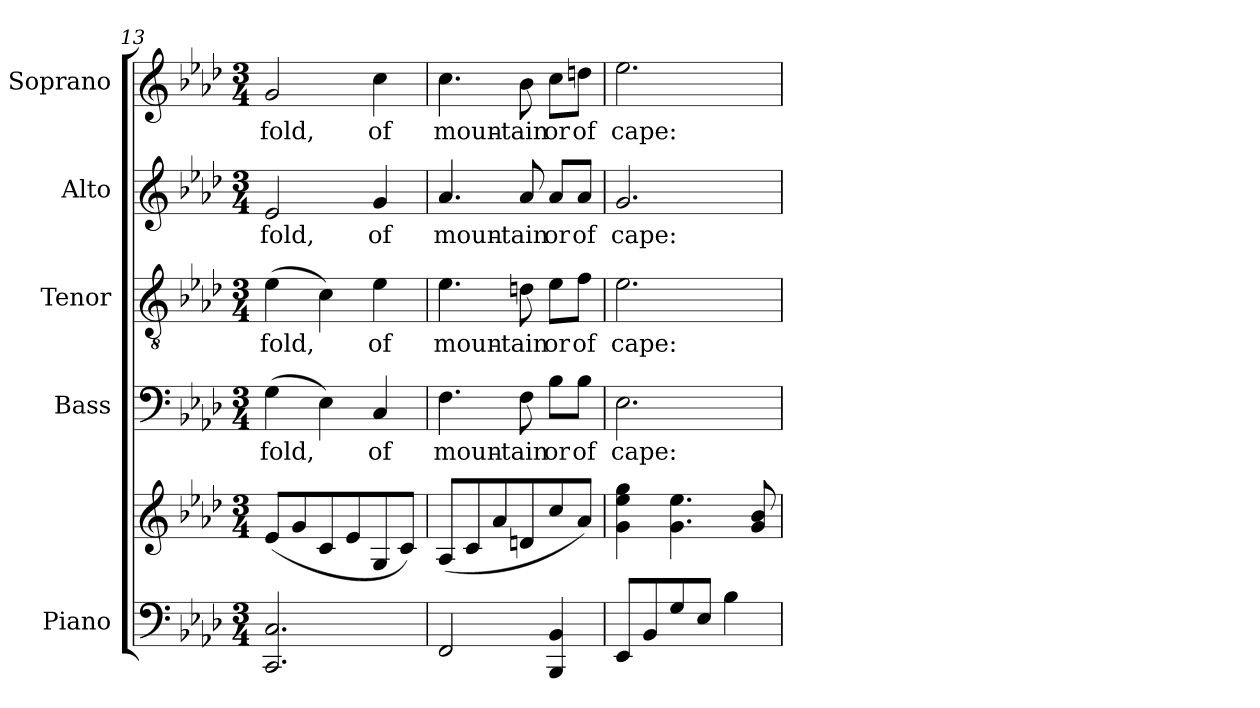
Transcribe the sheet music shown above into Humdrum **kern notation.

**kern	**kern	**kern	**text	**kern	**text	**kern	**text	**kern	**text
*part5	*part5	*part4	*part4	*part3	*part3	*part2	*part2	*part1	*part1
*staff6	*staff5	*staff4	*staff4	*staff3	*staff3	*staff2	*staff2	*staff1	*staff1
*I"Piano	*	*I"Bass	*	*I"Tenor	*	*I"Alto	*	*I"Soprano	*
*I'Pno.	*	*I'B.	*	*I'T.	*	*I'A.	*	*I'S.	*
*clefF4	*clefG2	*clefF4	*	*clefGv2	*	*clefG2	*	*clefG2	*
*k[b-e-a-d-]	*k[b-e-a-d-]	*k[b-e-a-d-]	*	*k[b-e-a-d-]	*	*k[b-e-a-d-]	*	*k[b-e-a-d-]	*
*M3/4	*M3/4	*M3/4	*	*M3/4	*	*M3/4	*	*M3/4	*
=13	=13	=13	=13	=13	=13	=13	=13	=13	=13
2.CC/ 2.C/	(8e-/L	(4G\	fold,	(4e-\	fold,	2e-/	fold,	2g/	fold,
.	8g/	.	.	.	.	.	.	.	.
.	8c/	4E-\)	.	4c\)	.	.	.	.	.
.	8e-/	.	.	.	.	.	.	.	.
.	8G/	4C/	of	4e-\	of	4g/	of	4cc\	of
.	8c/J)	.	.	.	.	.	.	.	.
=14	=14	=14	=14	=14	=14	=14	=14	=14	=14
2FF/	(8A-/L	4.F\	moun-	4.e-\	moun-	4.a-/	moun-	4.cc\	moun-
.	8c/	.	.	.	.	.	.	.	.
.	8a-/	.	.	.	.	.	.	.	.
.	8dn/	8F\	-tain	8dn\	-tain	8a-/	-tain	8b-\	-tain
4BBB-/ 4BB-/	8cc/	8B-\L	or	8e-\L	or	8a-/L	or	8cc\L	or
.	8a-/J)	8B-\J	of	8f\J	of	8a-/J	of	8ddn\J	of
=15	=15	=15	=15	=15	=15	=15	=15	=15	=15
8EE-/L	4g\ 4ee-\ 4gg\	2.E-\	cape:	2.e-\	cape:	2.g/	cape:	2.ee-\	cape:
8BB-/	.	.	.	.	.	.	.	.	.
8G/	4.g\ 4.ee-\	.	.	.	.	.	.	.	.
8E-/J	.	.	.	.	.	.	.	.	.
4B-\	.	.	.	.	.	.	.	.	.
.	8g/ 8b-/	.	.	.	.	.	.	.	.
=	=	=	=	=	=	=	=	=	=
*-	*-	*-	*-	*-	*-	*-	*-	*-	*-
